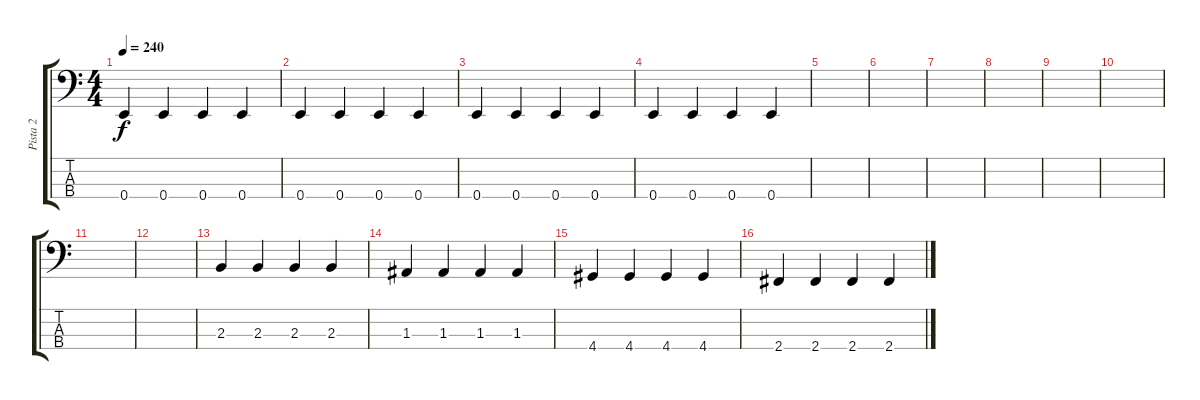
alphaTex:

\track ("Pista 2" "Pista 2") {instrument electricbassfinger}
\staff {score tabs}
\tuning (G2 D2 A1 E1) {hide}
\ts (4 4)
\tempo 240
\clef f4
\ks c
0.4.4{dy f} 0.4.4 0.4.4 0.4.4 |
0.4.4 0.4.4 0.4.4 0.4.4 |
0.4.4 0.4.4 0.4.4 0.4.4 |
0.4.4 0.4.4 0.4.4 0.4.4 |
|
|
|
|
|
|
|
|
2.3.4 2.3.4 2.3.4 2.3.4 |
1.3.4 1.3.4 1.3.4 1.3.4 |
4.4.4 4.4.4 4.4.4 4.4.4 |
2.4.4 2.4.4 2.4.4 2.4.4
